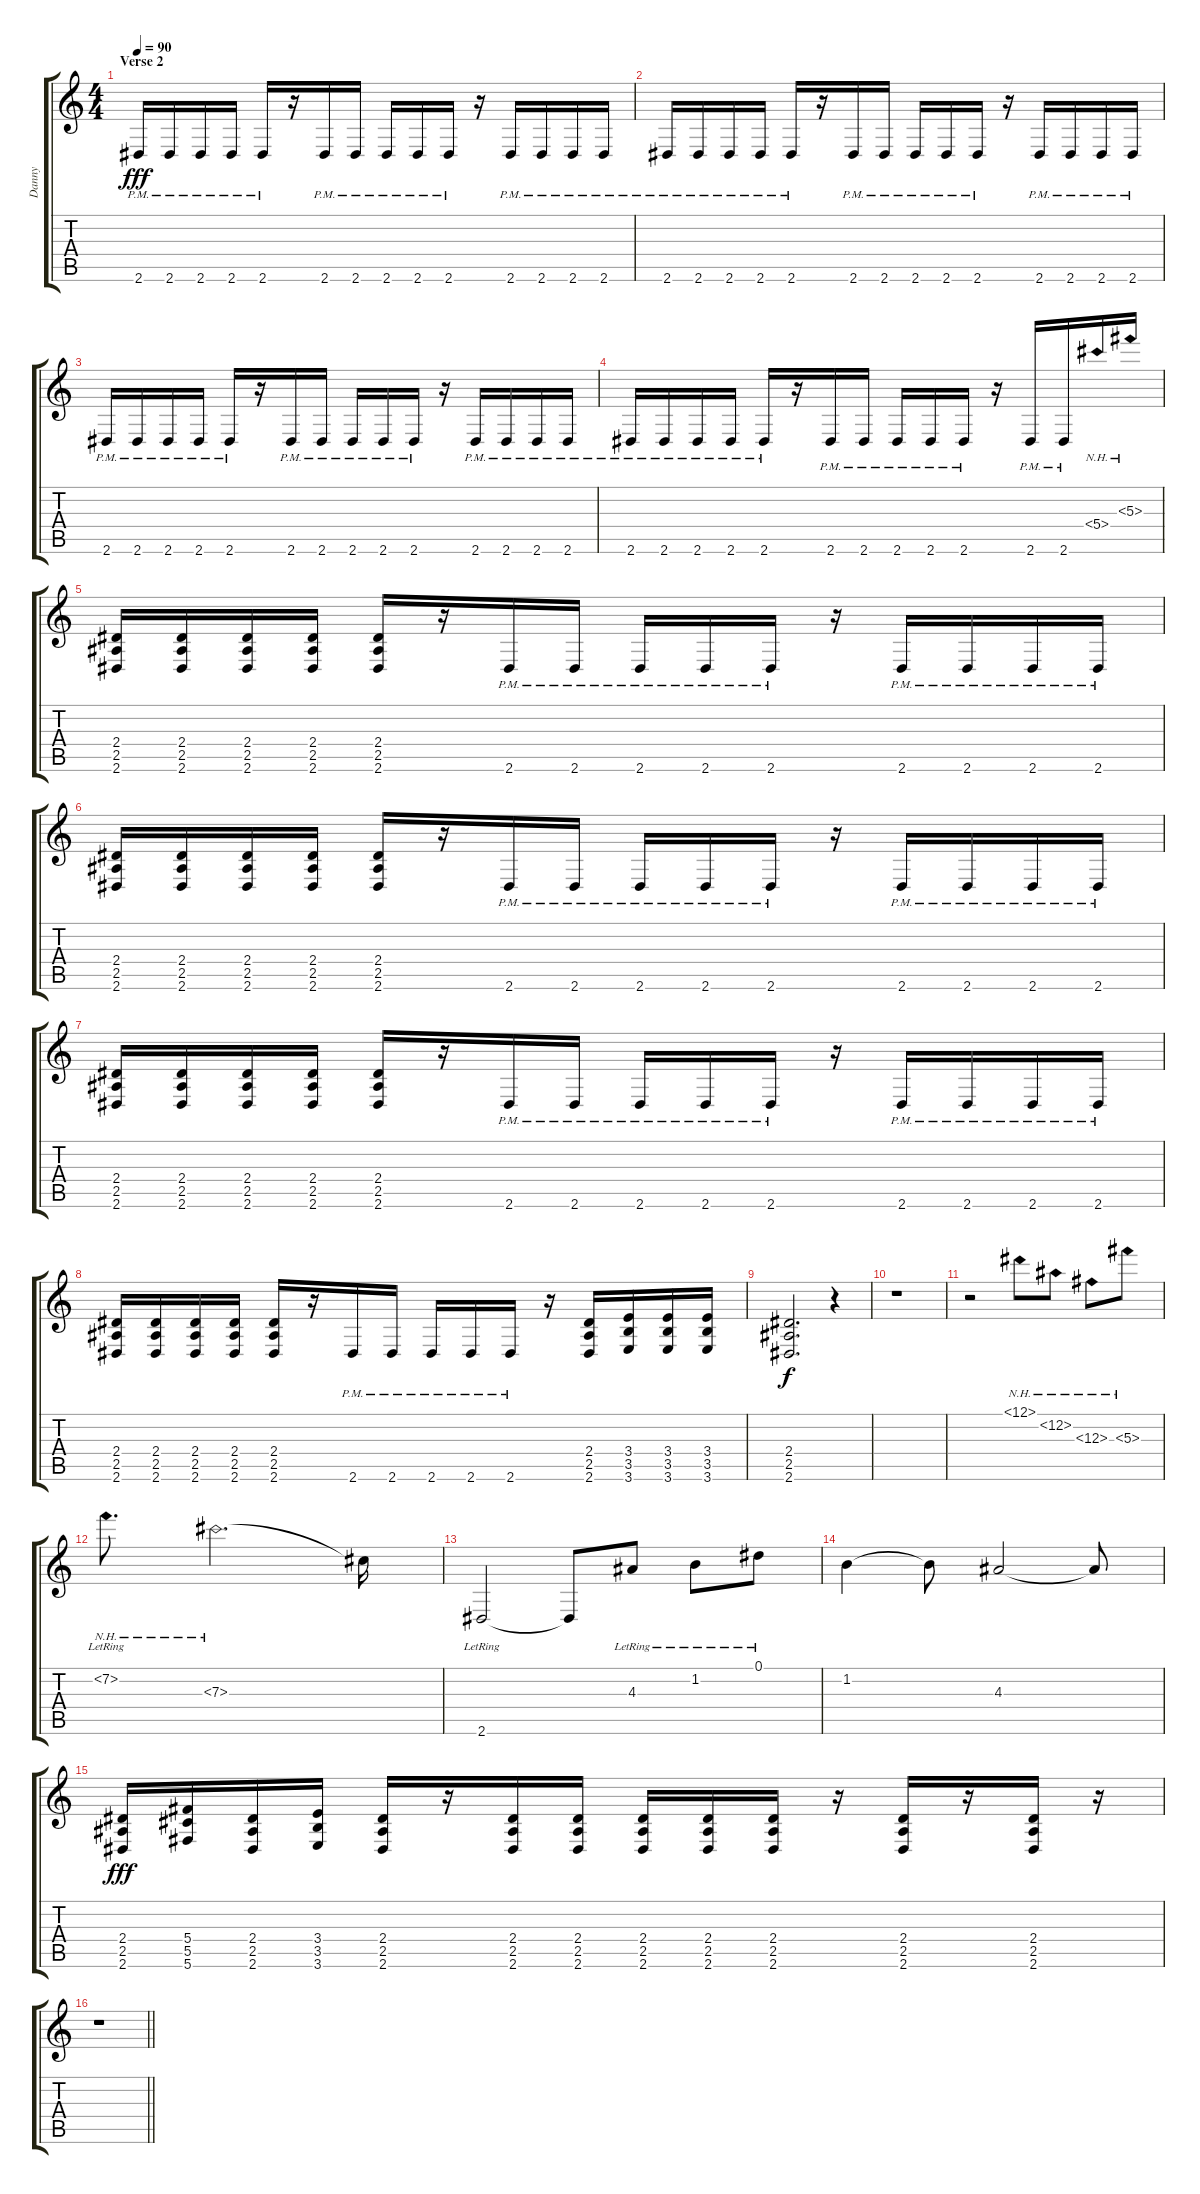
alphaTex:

\track ("Danny" "Danny") {instrument distortionguitar}
\staff {score tabs}
\tuning (Eb4 Bb3 Gb3 Db3 Ab2 Db2) {hide}
\ts (4 4)
\section ("" "Verse 2")
\tempo 90
\clef g2
\ks c
2.6{pm}.16{dy fff} 2.6{pm}.16 2.6{pm}.16 2.6{pm}.16 2.6{pm}.16 r.16 2.6{pm}.16 2.6{pm}.16 2.6{pm}.16 2.6{pm}.16 2.6{pm}.16 r.16 2.6{pm}.16 2.6{pm}.16 2.6{pm}.16 2.6{pm}.16 |
2.6{pm}.16 2.6{pm}.16 2.6{pm}.16 2.6{pm}.16 2.6{pm}.16 r.16 2.6{pm}.16 2.6{pm}.16 2.6{pm}.16 2.6{pm}.16 2.6{pm}.16 r.16 2.6{pm}.16 2.6{pm}.16 2.6{pm}.16 2.6{pm}.16 |
2.6{pm}.16 2.6{pm}.16 2.6{pm}.16 2.6{pm}.16 2.6{pm}.16 r.16 2.6{pm}.16 2.6{pm}.16 2.6{pm}.16 2.6{pm}.16 2.6{pm}.16 r.16 2.6{pm}.16 2.6{pm}.16 2.6{pm}.16 2.6{pm}.16 |
2.6{pm}.16 2.6{pm}.16 2.6{pm}.16 2.6{pm}.16 2.6{pm}.16 r.16 2.6{pm}.16 2.6{pm}.16 2.6{pm}.16 2.6{pm}.16 2.6{pm}.16 r.16 2.6{pm}.16 2.6{pm}.16 5.4{nh}.16 5.3{nh}.16 |
(2.4 2.5 2.6).16 (2.4 2.5 2.6).16 (2.4 2.5 2.6).16 (2.4 2.5 2.6).16 (2.4 2.5 2.6).16 r.16 2.6{pm}.16 2.6{pm}.16 2.6{pm}.16 2.6{pm}.16 2.6{pm}.16 r.16 2.6{pm}.16 2.6{pm}.16 2.6{pm}.16 2.6{pm}.16 |
(2.4 2.5 2.6).16 (2.4 2.5 2.6).16 (2.4 2.5 2.6).16 (2.4 2.5 2.6).16 (2.4 2.5 2.6).16 r.16 2.6{pm}.16 2.6{pm}.16 2.6{pm}.16 2.6{pm}.16 2.6{pm}.16 r.16 2.6{pm}.16 2.6{pm}.16 2.6{pm}.16 2.6{pm}.16 |
(2.4 2.5 2.6).16 (2.4 2.5 2.6).16 (2.4 2.5 2.6).16 (2.4 2.5 2.6).16 (2.4 2.5 2.6).16 r.16 2.6{pm}.16 2.6{pm}.16 2.6{pm}.16 2.6{pm}.16 2.6{pm}.16 r.16 2.6{pm}.16 2.6{pm}.16 2.6{pm}.16 2.6{pm}.16 |
(2.4 2.5 2.6).16 (2.4 2.5 2.6).16 (2.4 2.5 2.6).16 (2.4 2.5 2.6).16 (2.4 2.5 2.6).16 r.16 2.6{pm}.16 2.6{pm}.16 2.6{pm}.16 2.6{pm}.16 2.6{pm}.16 r.16 (2.4 2.5 2.6).16 (3.4 3.5 3.6).16 (3.4 3.5 3.6).16 (3.4 3.5 3.6).16 |
(2.4 2.5 2.6).2{d dy f} r.4 |
r.1 |
r.2 12.1{nh}.8 12.2{nh}.8 12.3{nh}.8 5.3{nh}.8 |
7.2{nh lr}.8{d} 7.3{nh}.2{d} 7.3{t}.16 |
2.6{lr}.2 2.6{t}.8 4.3{lr}.8 1.2{lr}.8 0.1{lr}.8 |
1.2.4 1.2{t}.8 4.3.2 4.3{t}.8 |
(2.4 2.5 2.6).16{dy fff} (5.4 5.5 5.6).16 (2.4 2.5 2.6).16 (3.4 3.5 3.6).16 (2.4 2.5 2.6).16 r.16 (2.4 2.5 2.6).16 (2.4 2.5 2.6).16 (2.4 2.5 2.6).16 (2.4 2.5 2.6).16 (2.4 2.5 2.6).16 r.16 (2.4 2.5 2.6).16 r.16 (2.4 2.5 2.6).16 r.16 |
\barLineRight lightlight
r.1
